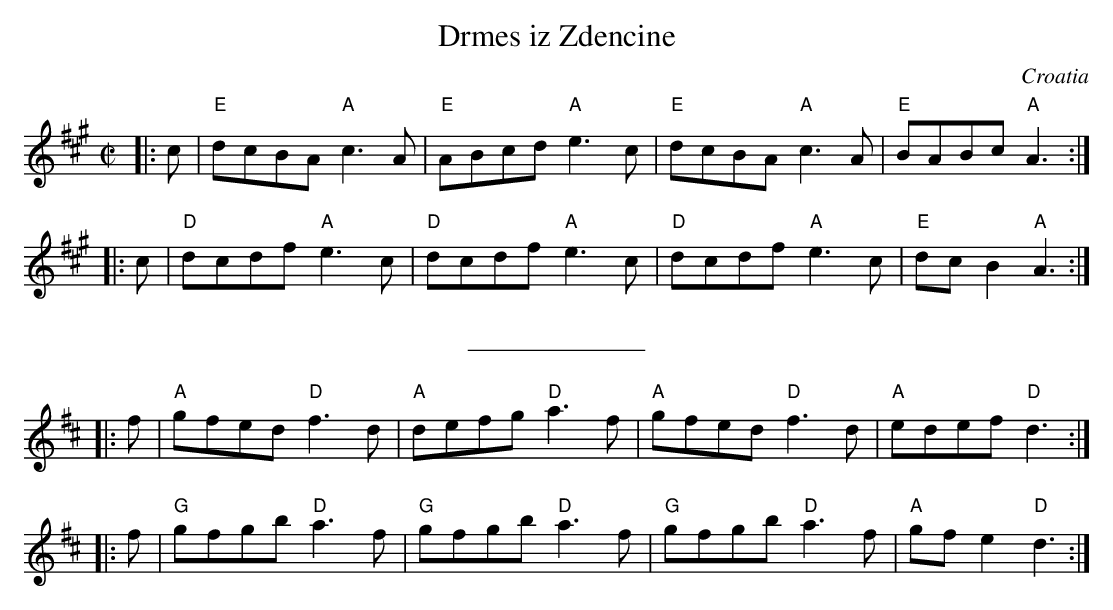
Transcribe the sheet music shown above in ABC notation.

X:1
T: Drmes iz Zdencine
O: Croatia
M: C|
L: 1/8
K: A
|: c | "E"dcBA "A"c3A | "E"ABcd "A"e3c | "E"dcBA "A"c3A | "E"BABc "A"A3 :|
|: c | "D"dcdf "A"e3c | "D"dcdf "A"e3c | "D"dcdf "A"e3c | "E"dcB2 "A"A3 :|
%%sep
K: D
|: f | "A"gfed "D"f3d | "A"defg "D"a3f | "A"gfed "D"f3d | "A"edef "D"d3 :|
|: f | "G"gfgb "D"a3f | "G"gfgb "D"a3f | "G"gfgb "D"a3f | "A"gfe2 "D"d3 :|
